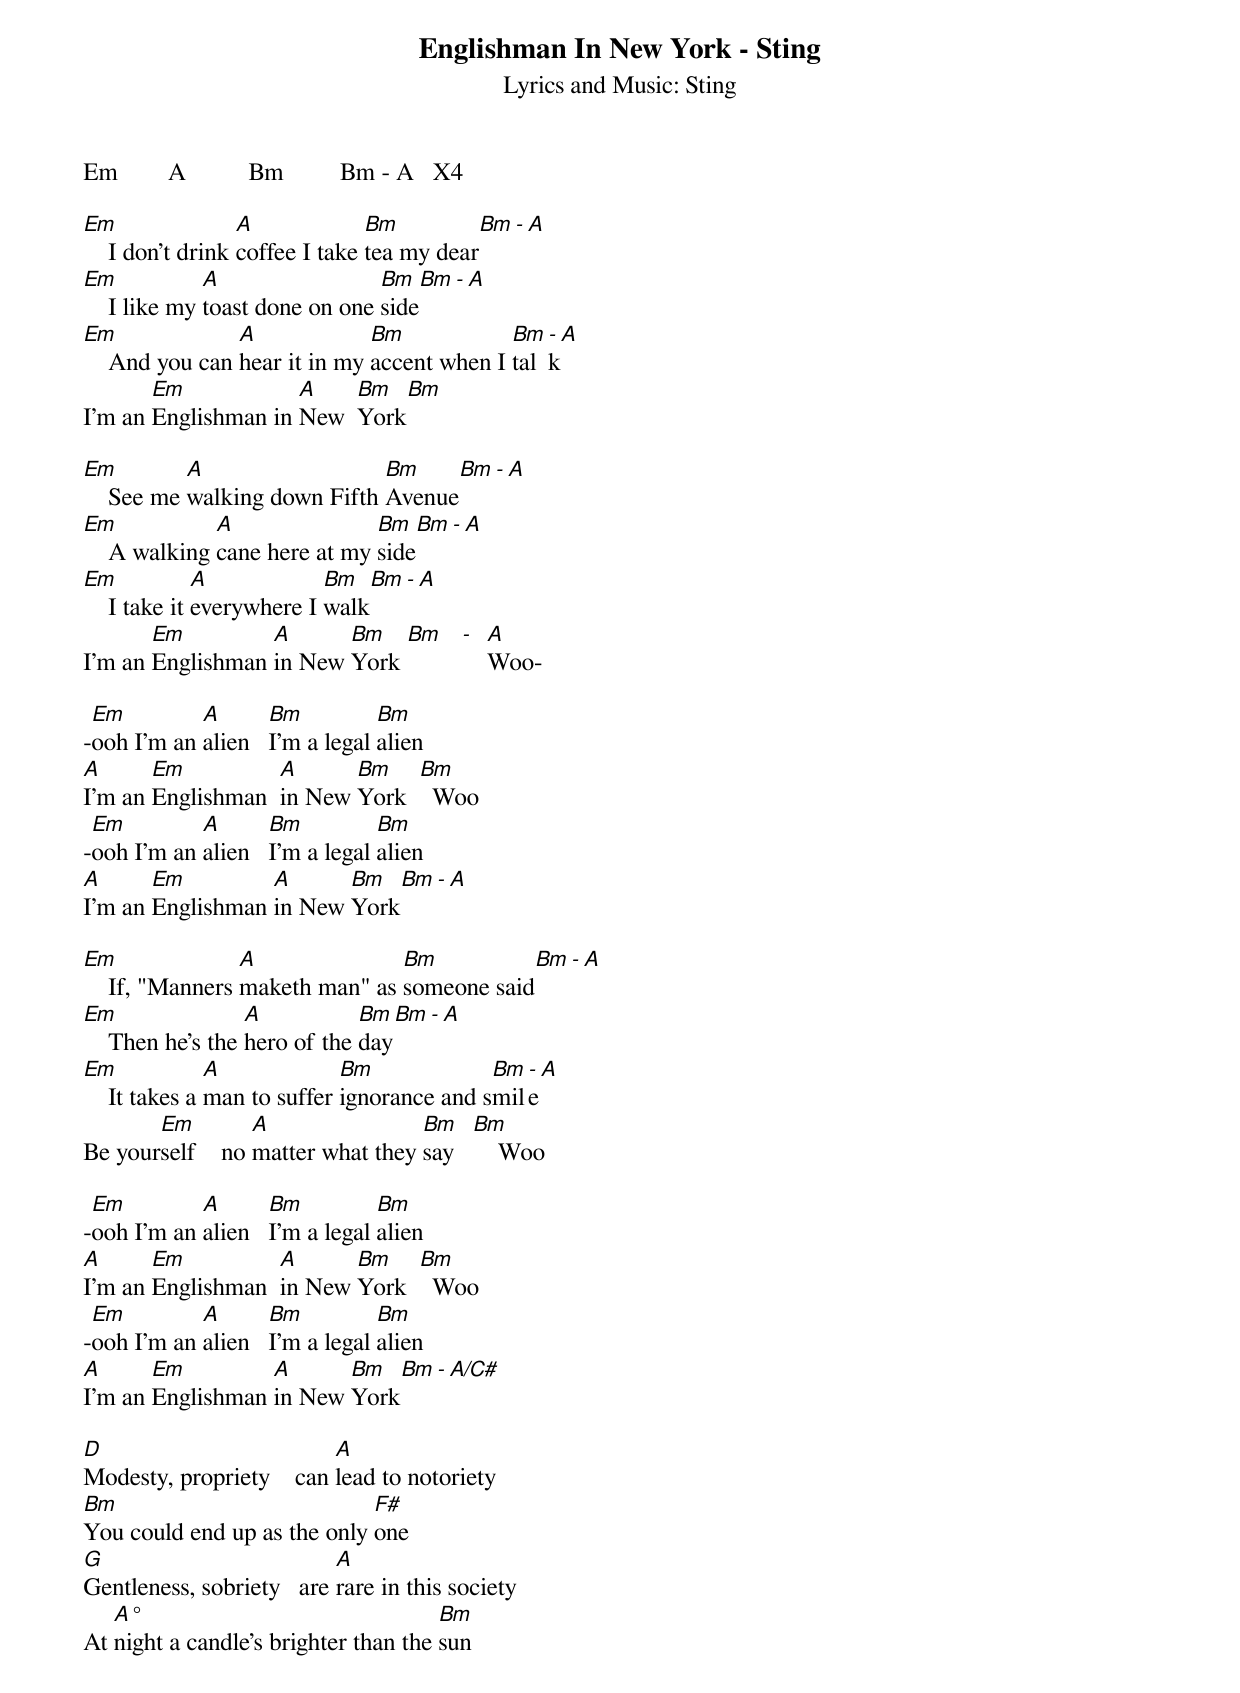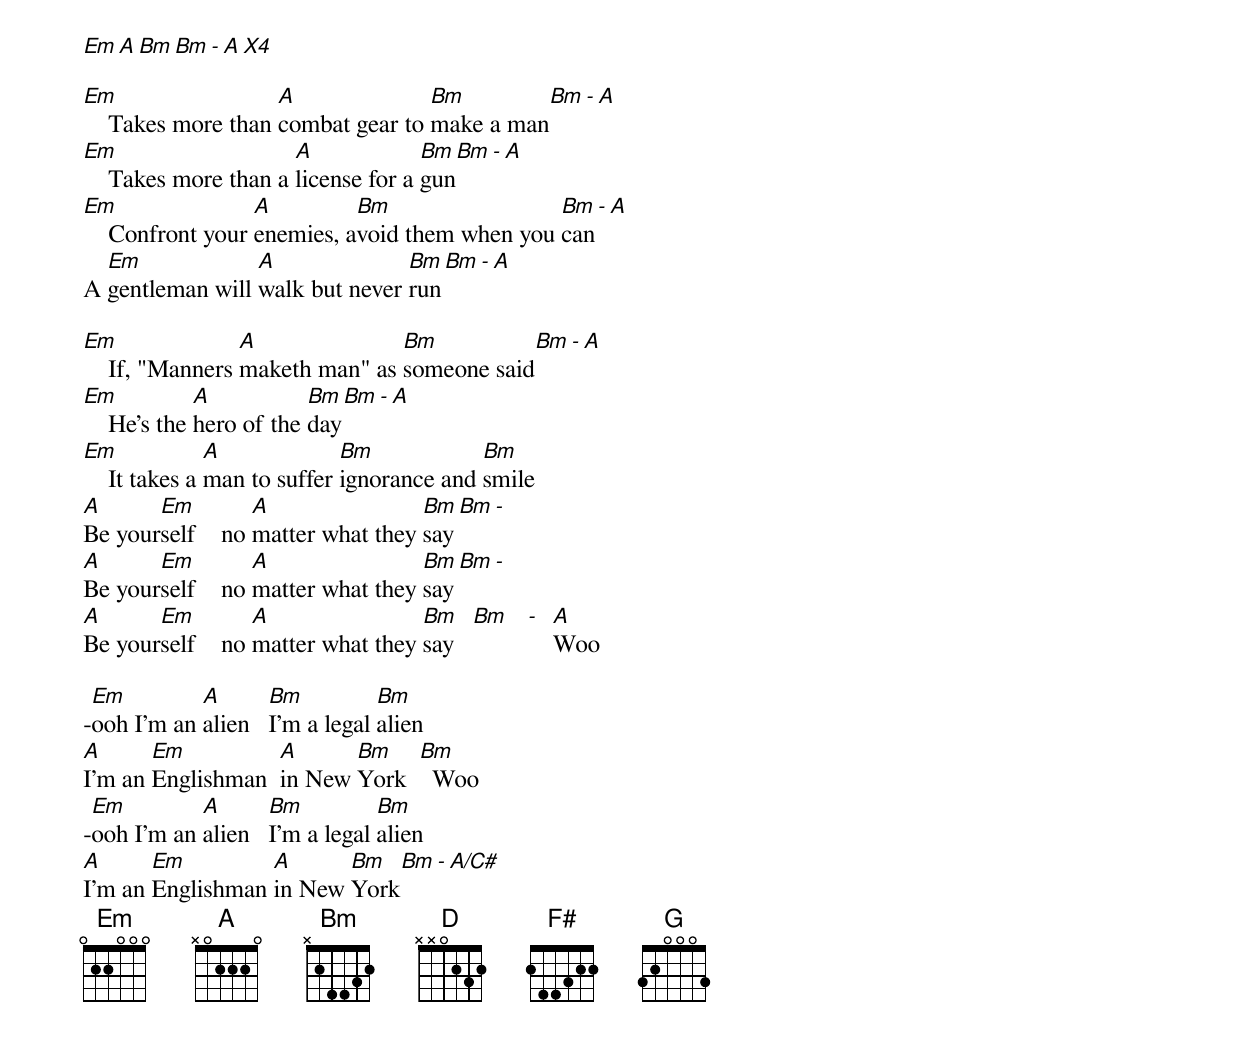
Englishman In New York - Sting
Lyrics and Music: Sting

{Clarinet solo}
Em        A          Bm         Bm - A   X4

Em                A             Bm           Bm - A
    I don't drink coffee I take tea my dear
Em            A                 Bm           Bm - A
    I like my toast done on one side
Em              A             Bm            Bm - A
    And you can hear it in my accent when I talk
       Em            A    Bm      Bm
I'm an Englishman in New  York

Em         A                  Bm           Bm - A
    See me walking down Fifth Avenue
Em            A               Bm           Bm - A
    A walking cane here at my side
Em            A            Bm           Bm - A
    I take it everywhere I walk
       Em         A      Bm   Bm - A
I'm an Englishman in New York      Woo-

 Em         A       Bm          Bm
-ooh I'm an alien   I'm a legal alien
A      Em          A      Bm    Bm
I'm an Englishman  in New York    Woo
 Em         A       Bm          Bm
-ooh I'm an alien   I'm a legal alien
A      Em         A      Bm     Bm - A
I'm an Englishman in New York

Em               A              Bm           Bm - A
    If, "Manners maketh man" as someone said
Em                A           Bm           Bm - A
    Then he's the hero of the day
Em             A             Bm             Bm - A
    It takes a man to suffer ignorance and smile
       Em         A                Bm    Bm
Be yourself    no matter what they say       Woo

 Em         A       Bm          Bm
-ooh I'm an alien   I'm a legal alien
A      Em          A      Bm    Bm
I'm an Englishman  in New York    Woo
 Em         A       Bm          Bm
-ooh I'm an alien   I'm a legal alien
A      Em         A      Bm     Bm - A/C#
I'm an Englishman in New York

D                         A
Modesty, propriety    can lead to notoriety
Bm                           F#
You could end up as the only one
G                          A
Gentleness, sobriety   are rare in this society
   A°                                 Bm
At night a candle's brighter than the sun

{Clarinet solo}
Em        A          Bm         Bm - A   X4
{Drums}

Em                  A              Bm           Bm - A
    Takes more than combat gear to make a man
Em                    A             Bm          Bm - A
    Takes more than a license for a gun
Em                A         Bm                 Bm - A
    Confront your enemies, avoid them when you can
  Em             A              Bm      Bm - A
A gentleman will walk but never run

Em               A              Bm           Bm - A
    If, "Manners maketh man" as someone said
Em           A           Bm           Bm - A
    He's the hero of the day
Em             A             Bm            Bm
    It takes a man to suffer ignorance and smile
A      Em         A                Bm    Bm -
Be yourself    no matter what they say
A      Em         A                Bm    Bm -
Be yourself    no matter what they say
A      Em         A                Bm    Bm - A
Be yourself    no matter what they say        Woo

 Em         A       Bm          Bm
-ooh I'm an alien   I'm a legal alien
A      Em          A      Bm    Bm
I'm an Englishman  in New York    Woo
 Em         A       Bm          Bm
-ooh I'm an alien   I'm a legal alien
A      Em         A      Bm     Bm - A/C#
I'm an Englishman in New York
